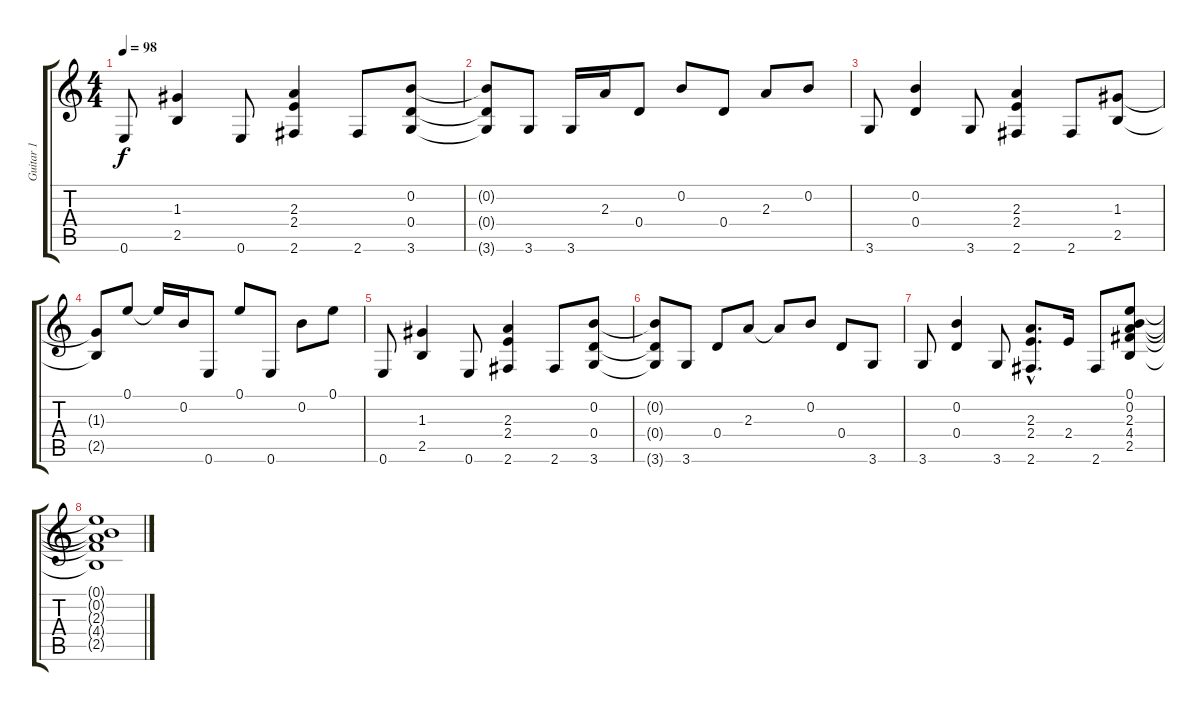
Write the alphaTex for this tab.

\track ("Guitar 1" "Guitar 1") {instrument acousticguitarnylon}
\staff {score tabs}
\tuning (E4 B3 G3 D3 A2 E2) {hide}
\ts (4 4)
\tempo 98
\clef g2
\ks c
0.6.8{dy f instrument acousticguitarnylon} (1.3 2.5).4 0.6.8 (2.3 2.4 2.6).4 2.6.8 (0.2 0.4 3.6).8 |
(0.2{t} 0.4{t} 3.6{t}).8 3.6.8 3.6.16 2.3.16 0.4.8 0.2.8 0.4.8 2.3.8 0.2.8 |
3.6.8 (0.2 0.4).4 3.6.8 (2.3 2.4 2.6).4 2.6.8 (1.3 2.5).8 |
(1.3{t} 2.5{t}).8 0.1.8 0.1{t}.16 0.2.16 0.6.8 0.1.8 0.6.8 0.2.8 0.1.8 |
0.6.8 (1.3 2.5).4 0.6.8 (2.3 2.4 2.6).4 2.6.8 (0.2 0.4 3.6).8 |
(0.2{t} 0.4{t} 3.6{t}).8 3.6.8 0.4.8 2.3.8 2.3{t}.8 0.2.8 0.4.8 3.6.8 |
3.6.8 (0.2 0.4).4 3.6.8 (2.3{hac} 2.4{hac} 2.6{hac}).8{d} 2.4.16 2.6.8 (0.1 0.2 2.3 4.4 2.5).8 |
(0.1{t} 0.2{t} 2.3{t} 4.4{t} 2.5{t}).1
